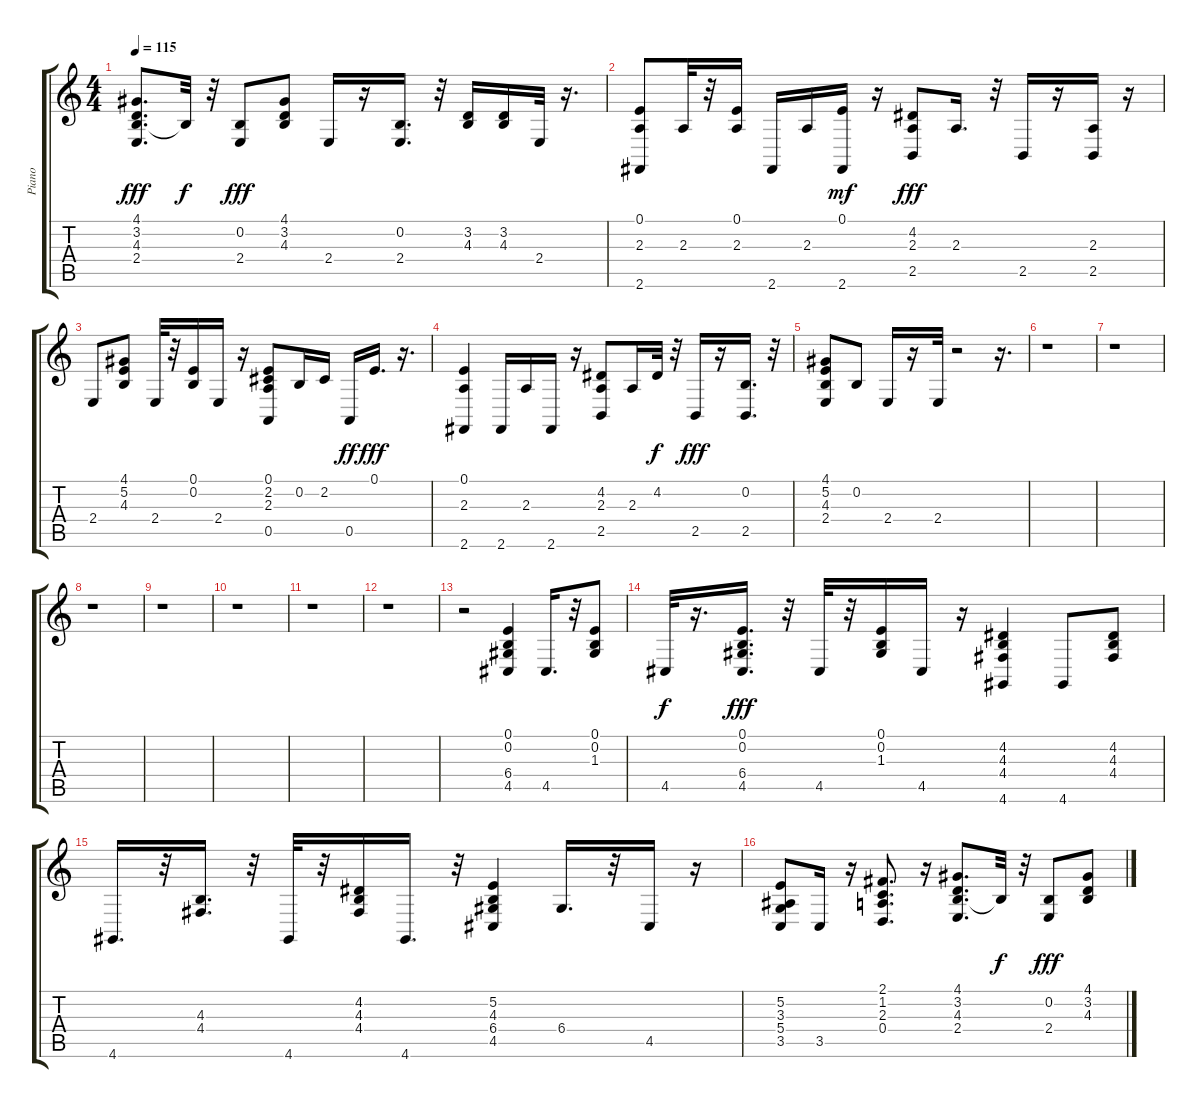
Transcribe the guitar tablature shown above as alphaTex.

\track ("Piano" "Piano") {instrument acousticgrandpiano}
\staff {score tabs}
\tuning (E4 B3 G3 D3 A2 E2) {hide}
\ts (4 4)
\tempo 115
\clef g2
\ks c
(4.1 3.2 4.3 2.4).8{d dy fff} 4.3{t}.32{dy f} r.32 (0.2 2.4).8{dy fff} (4.1 3.2 4.3).8 2.4.16 r.16 (0.2 2.4).16{d} r.32 (3.2 4.3).16 (3.2 4.3).16 2.4.32 r.16{d} |
(0.1 2.3 2.6).8 2.3.32 r.32 (0.1 2.3).16 2.6.16 2.3.16 (0.1 2.6).16{dy mf} r.16 (4.2 2.3 2.5).8{dy fff} 2.3.16{d} r.32 2.5.16 r.16 (2.3 2.5).16 r.16 |
2.4.8 (4.1 5.2 4.3).8 2.4.32 r.32 (0.1 0.2).16 2.4.16 r.16 (0.1 2.2 2.3 0.5).8 0.2.16 2.2.16 0.5.16{dy ff} 0.1.16{d dy fff} r.16{d} |
(0.1 2.3 2.6).4 2.6.16 2.3.16 2.6.16 r.16 (4.2 2.3 2.5).8 2.3.16 4.2.32{dy f} r.32 2.5.16{dy fff} r.16 (0.2 2.5).16{d} r.32 |
(4.1 5.2 4.3 2.4).8 0.2.8 2.4.16 r.16 2.4.32 r.2 r.16{d} |
r.1 |
r.1 |
r.1 |
r.1 |
r.1 |
r.1 |
r.1 |
r.2 (0.1 0.2 6.4 4.5).4 4.5.16{d} r.32 (0.1 0.2 1.3).8 |
4.5.32{dy f} r.16{d} (0.1 0.2 6.4 4.5).16{d dy fff} r.32 4.5.32 r.32 (0.1 0.2 1.3).16 4.5.16 r.16 (4.2 4.3 4.4 4.6).4 4.6.8 (4.2 4.3 4.4).8 |
4.6.16{d} r.32 (4.3 4.4).16{d} r.32 4.6.32 r.32 (4.2 4.3 4.4).16 4.6.16{d} r.32 (5.2 4.3 6.4 4.5).4 6.4.16{d} r.32 4.5.16 r.16 |
(5.2 3.3 5.4 3.5).8 3.5.16 r.16 (2.1 1.2 2.3 0.4).8{d} r.16 (4.1 3.2 4.3 2.4).8{d} 4.3{t}.32{dy f} r.32 (0.2 2.4).8{dy fff} (4.1 3.2 4.3).8
